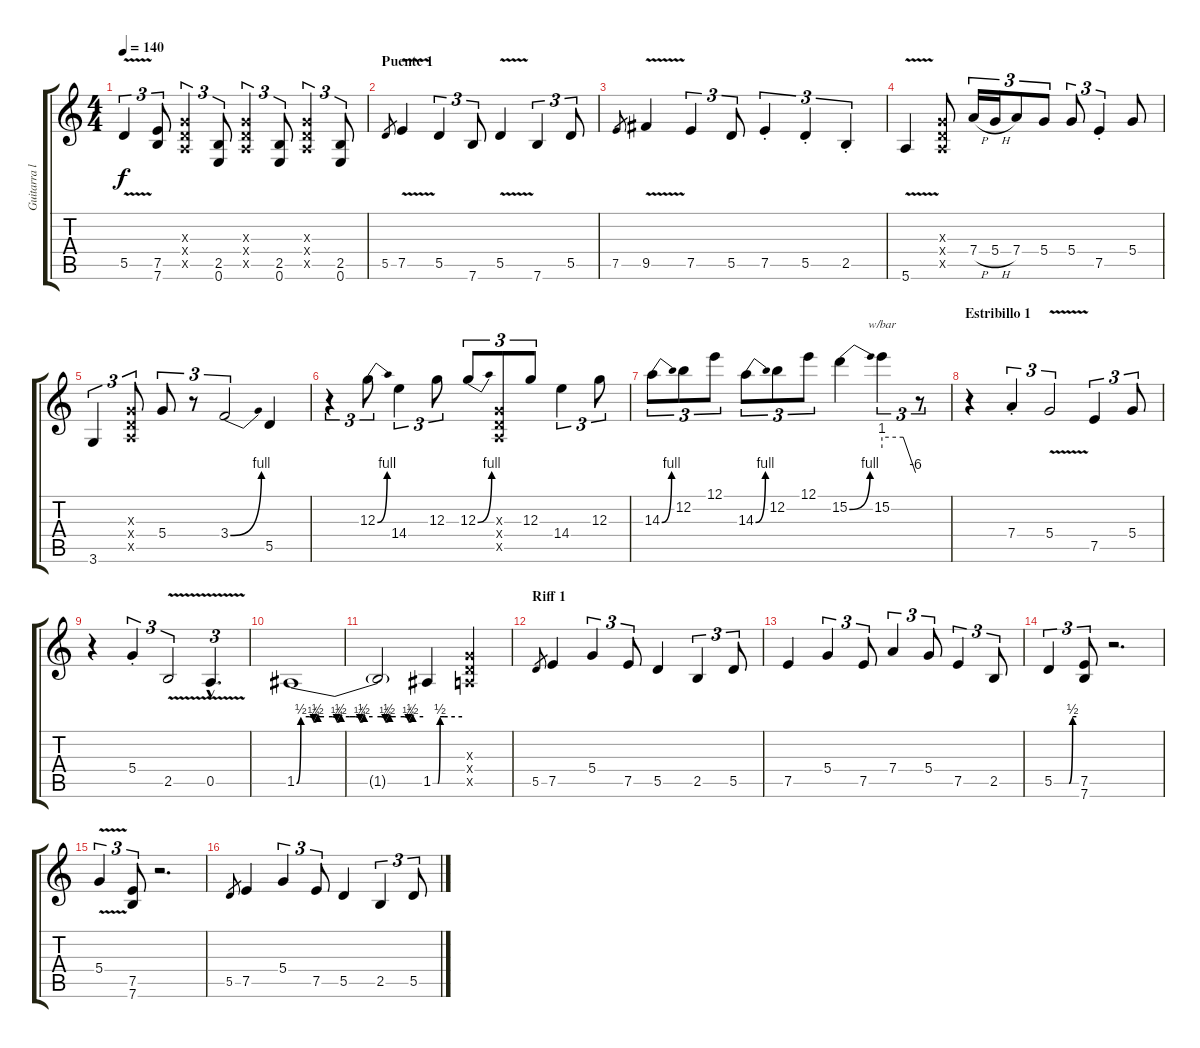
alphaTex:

\track ("Guitarra líder" "Guitarra l") {instrument distortionguitar}
\staff {score tabs}
\tuning (E4 B3 G3 D3 A2 E2) {hide}
\ts (4 4)
\tempo 140
\clef g2
\ks c
5.5{v}.4{tu (3 2) dy f} (7.5 7.6).8{tu (3 2)} (0.3{x} 0.4{x} 0.5{x}).4{tu (3 2)} (2.5 0.6).8{tu (3 2)} (0.3{x} 0.4{x} 0.5{x}).4{tu (3 2)} (2.5 0.6).8{tu (3 2)} (0.3{x} 0.4{x} 0.5{x}).4{tu (3 2)} (2.5 0.6).8{tu (3 2)} |
\section ("" "Puente 1")
5.5.8{gr} 7.5{v}.4 5.5.4{tu (3 2)} 7.6.8{tu (3 2)} 5.5{v}.4 7.6.4{tu (3 2)} 5.5.8{tu (3 2)} |
7.5.8{gr} 9.5{v}.4 7.5.4{tu (3 2)} 5.5.8{tu (3 2)} 7.5{st}.4{tu (3 2)} 5.5{st}.4{tu (3 2)} 2.5{st}.4{tu (3 2)} |
5.6{v}.4{volume 16} (0.3{x} 0.4{x} 0.5{x}).8 7.4{h}.16{tu (3 2)} 5.4{h}.16{tu (3 2)} 7.4.8{tu (3 2)} 5.4.8{tu (3 2)} 5.4.8{tu (3 2)} 7.5{st}.4{tu (3 2)} 5.4.8 |
3.6.4{tu (3 2)} (0.3{x} 0.4{x} 0.5{x}).8{tu (3 2)} 5.4.8{tu (3 2)} r.8{tu (3 2)} 3.4{be (bend 0 0 60 4)}.2{tu (3 2)} 5.5.4 |
r.4{tu (3 2)} 12.3{be (bend 0 0 60 4)}.8{tu (3 2)} 14.4.4{tu (3 2)} 12.3.8{tu (3 2)} 12.3{be (bend 0 0 60 4)}.8{tu (3 2)} (0.3{x} 0.4{x} 0.5{x}).8{tu (3 2)} 12.3.8{tu (3 2)} 14.4.4{tu (3 2)} 12.3.8{tu (3 2)} |
14.3{be (bend 0 0 60 4)}.8{tu (3 2)} 12.2.8{tu (3 2)} 12.1.8{tu (3 2)} 14.3{be (bend 0 0 60 4)}.8{tu (3 2)} 12.2.8{tu (3 2)} 12.1.8{tu (3 2)} 15.2{be (bend 0 0 60 4)}.4 15.2.4{tu (3 2) tbe (custom default 0 4 38 4 60 -24)} r.8{tu (3 2)} |
\section ("" "Estribillo 1")
r.4 7.4{st}.4{tu (3 2)} 5.4{v}.2{tu (3 2)} 7.5.4{tu (3 2)} 5.4.8{tu (3 2)} |
r.4 5.4{st}.4{tu (3 2)} 2.5{v}.2{tu (3 2)} 0.5{v hac}.4{d tu (3 2)} |
1.5{be (custom 0 0 2 2 6 2 8 1 10 2 13 2 17 2 19 1 21 2 25 2 28 2 30 1 32 2 36 2 40 2 42 1 44 2 47 2 51 2 53 1 55 2 60 2)}.1 |
1.5{t}.2 1.5{be (custom 0 0 10 0 15 2 23 2 60 2)}.4 (0.3{x} 0.4{x} 0.5{x}).4{volume 14} |
\section ("" "Riff 1")
5.5.8{gr} 7.5.4 5.4.4{tu (3 2)} 7.5.8{tu (3 2)} 5.5.4 2.5.4{tu (3 2)} 5.5.8{tu (3 2)} |
7.5.4 5.4.4{tu (3 2)} 7.5.8{tu (3 2)} 7.4.4{tu (3 2)} 5.4.8{tu (3 2)} 7.5.4{tu (3 2)} 2.5.8{tu (3 2)} |
5.5{be (custom 0 0 40 0 50 2 60 2)}.4{tu (3 2)} (7.5 7.6).8{tu (3 2)} r.2{d} |
5.4{v}.4{tu (3 2)} (7.5 7.6).8{tu (3 2)} r.2{d} |
5.5.8{gr} 7.5.4 5.4.4{tu (3 2)} 7.5.8{tu (3 2)} 5.5.4 2.5.4{tu (3 2)} 5.5.8{tu (3 2)}
